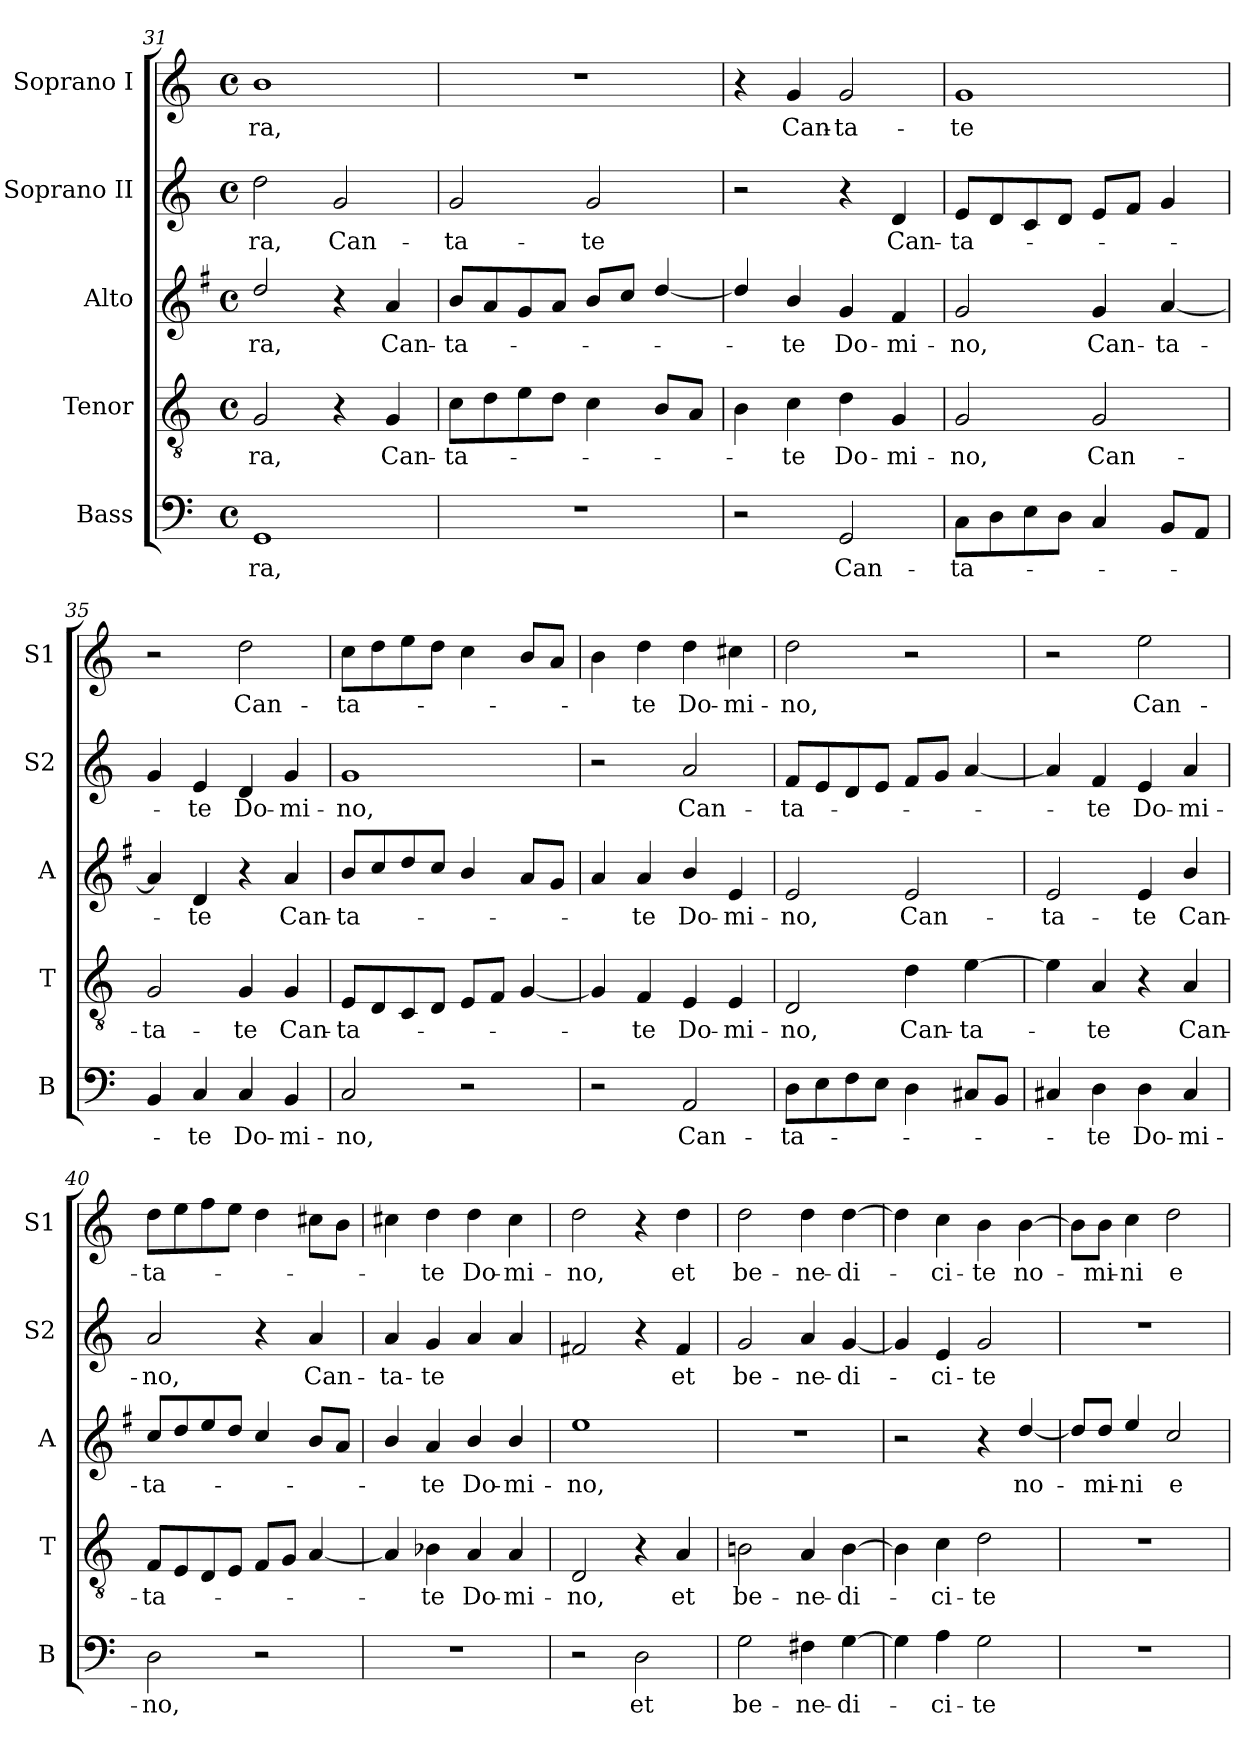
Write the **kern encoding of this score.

**kern	**text	**kern	**text	**kern	**text	**kern	**text	**kern	**text
*part5	*part5	*part4	*part4	*part3	*part3	*part2	*part2	*part1	*part1
*staff5	*staff5	*staff4	*staff4	*staff3	*staff3	*staff2	*staff2	*staff1	*staff1
*I"Bass	*	*I"Tenor	*	*I"Alto	*	*I"Soprano II	*	*I"Soprano I	*
*I'B	*	*I'T	*	*I'A	*	*I'S2	*	*I'S1	*
*clefF4	*	*clefGv2	*	*clefG2	*	*clefG2	*	*clefG2	*
*	*	*	*	*ITrd4c7	*	*	*	*	*
*k[]	*	*k[]	*	*k[]	*	*k[]	*	*k[]	*
*C:	*	*C:	*	*C:	*	*C:	*	*C:	*
*M4/4	*	*M4/4	*	*M4/4	*	*M4/4	*	*M4/4	*
*met(c)	*	*met(c)	*	*met(c)	*	*met(c)	*	*met(c)	*
=31	=31	=31	=31	=31	=31	=31	=31	=31	=31
1GG	-ra,	2G/	-ra,	2g/	-ra,	2dd\	-ra,	1b	-ra,
.	.	4r	.	4r	.	2g/	Can-	.	.
.	.	4G/	Can-	4d/	Can-	.	.	.	.
=32	=32	=32	=32	=32	=32	=32	=32	=32	=32
1r	.	8c\L	-ta-	8e/L	-ta-	2g/	-ta-	1r	.
.	.	8d\	.	8d/	.	.	.	.	.
.	.	8e\	.	8c/	.	.	.	.	.
.	.	8d\J	.	8d/J	.	.	.	.	.
.	.	4c\	.	8e/L	.	2g/	-te	.	.
.	.	.	.	8f/J	.	.	.	.	.
.	.	8B/L	.	[<4g/	.	.	.	.	.
.	.	8A/J	.	.	.	.	.	.	.
=33	=33	=33	=33	=33	=33	=33	=33	=33	=33
2r	.	4B\	.	4g/]	.	2r	.	4r	.
.	.	4c\	-te	4e/	-te	.	.	4g/	Can-
2GG/	Can-	4d\	Do-	4c/	Do-	4r	.	2g/	-ta-
.	.	4G/	-mi-	4B/	-mi-	4d/	Can-	.	.
=34	=34	=34	=34	=34	=34	=34	=34	=34	=34
8C\L	-ta-	2G/	-no,	2c/	-no,	8e/L	-ta-	1g	-te
8D\	.	.	.	.	.	8d/	.	.	.
8E\	.	.	.	.	.	8c/	.	.	.
8D\J	.	.	.	.	.	8d/J	.	.	.
4C/	.	2G/	Can-	4c/	Can-	8e/L	.	.	.
.	.	.	.	.	.	8f/J	.	.	.
8BB/L	.	.	.	[<4d/	-ta-	4g/	.	.	.
8AA/J	.	.	.	.	.	.	.	.	.
!!LO:LB:g=z
=35	=35	=35	=35	=35	=35	=35	=35	=35	=35
4BB/	.	2G/	-ta-	4d/]	.	4g/	.	2r	.
4C/	-te	.	.	4G/	-te	4e/	-te	.	.
4C/	Do-	4G/	-te	4r	.	4d/	Do-	2dd\	Can-
4BB/	-mi-	4G/	Can-	4d/	Can-	4g/	-mi-	.	.
=36	=36	=36	=36	=36	=36	=36	=36	=36	=36
2C/	-no,	8E/L	-ta-	8e/L	-ta-	1g	-no,	8cc\L	-ta-
.	.	8D/	.	8f/	.	.	.	8dd\	.
.	.	8C/	.	8g/	.	.	.	8ee\	.
.	.	8D/J	.	8f/J	.	.	.	8dd\J	.
2r	.	8E/L	.	4e/	.	.	.	4cc\	.
.	.	8F/J	.	.	.	.	.	.	.
.	.	[<4G/	.	8d/L	.	.	.	8b/L	.
.	.	.	.	8c/J	.	.	.	8a/J	.
=37	=37	=37	=37	=37	=37	=37	=37	=37	=37
2r	.	4G/]	.	4d/	.	2r	.	4b\	.
.	.	4F/	-te	4d/	-te	.	.	4dd\	-te
2AA/	Can-	4E/	Do-	4e/	Do-	2a/	Can-	4dd\	Do-
.	.	4E/	-mi-	4A/	-mi-	.	.	4cc#X\	-mi-
=38	=38	=38	=38	=38	=38	=38	=38	=38	=38
8D\L	-ta-	2D/	-no,	2A/	-no,	8f/L	-ta-	2dd\	-no,
8E\	.	.	.	.	.	8e/	.	.	.
8F\	.	.	.	.	.	8d/	.	.	.
8E\J	.	.	.	.	.	8e/J	.	.	.
4D\	.	4d\	Can-	2A/	Can-	8f/L	.	2r	.
.	.	.	.	.	.	8g/J	.	.	.
8C#X/L	.	[>4e\	-ta-	.	.	[<4a/	.	.	.
8BB/J	.	.	.	.	.	.	.	.	.
=39	=39	=39	=39	=39	=39	=39	=39	=39	=39
4C#X/	.	4e\]	.	2A/	-ta-	4a/]	.	2r	.
4D\	-te	4A/	-te	.	.	4f/	-te	.	.
4D\	Do-	4r	.	4A/	-te	4e/	Do-	2ee\	Can-
4C#/	-mi-	4A/	Can-	4e/	Can-	4a/	-mi-	.	.
=40	=40	=40	=40	=40	=40	=40	=40	=40	=40
2D\	-no,	8F/L	-ta-	8f/L	-ta-	2a/	-no,	8dd\L	-ta-
.	.	8E/	.	8g/	.	.	.	8ee\	.
.	.	8D/	.	8a/	.	.	.	8ff\	.
.	.	8E/J	.	8g/J	.	.	.	8ee\J	.
2r	.	8F/L	.	4f/	.	4r	.	4dd\	.
.	.	8G/J	.	.	.	.	.	.	.
.	.	[<4A/	.	8e/L	.	4a/	Can-	8cc#X\L	.
.	.	.	.	8d/J	.	.	.	8b\J	.
!!LO:LB:g=z
=41	=41	=41	=41	=41	=41	=41	=41	=41	=41
1r	.	4A/]	.	4e/	.	4a/	-ta-	4cc#X\	.
.	.	4B-X\	-te	4d/	-te	4g/	-te	4dd\	-te
.	.	4A/	Do-	4e/	Do-	4a/	.	4dd\	Do-
.	.	4A/	-mi-	4e/	-mi-	4a/	.	4cc#\	-mi-
=42	=42	=42	=42	=42	=42	=42	=42	=42	=42
2r	.	2D/	-no,	1a	-no,	2f#X/	.	2dd\	-no,
2D\	et	4r	.	.	.	4r	.	4r	.
.	.	4A/	et	.	.	4f#/	et	4dd\	et
=43	=43	=43	=43	=43	=43	=43	=43	=43	=43
2G\	be-	2Bn\	be-	1r	.	2g/	be-	2dd\	be-
4F#X\	-ne-	4A/	-ne-	.	.	4a/	-ne-	4dd\	-ne-
[>4G\	-di-	[>4B\	-di-	.	.	[<4g/	-di-	[>4dd\	-di-
=44	=44	=44	=44	=44	=44	=44	=44	=44	=44
4G\]	.	4B\]	.	2r	.	4g/]	.	4dd\]	.
4A\	-ci-	4c\	-ci-	.	.	4e/	-ci-	4cc\	-ci-
2G\	-te	2d\	-te	4r	.	2g/	-te	4b\	-te
.	.	.	.	[<4g/	no-	.	.	[>4b\	no-
=45	=45	=45	=45	=45	=45	=45	=45	=45	=45
1r	.	1r	.	8g/L]	.	1r	.	8b\L]	.
.	.	.	.	8g/J	-mi-	.	.	8b\J	-mi-
.	.	.	.	4a/	-ni	.	.	4cc\	-ni
.	.	.	.	2f/	e-	.	.	2dd\	e-
=	=	=	=	=	=	=	=	=	=
*-	*-	*-	*-	*-	*-	*-	*-	*-	*-
